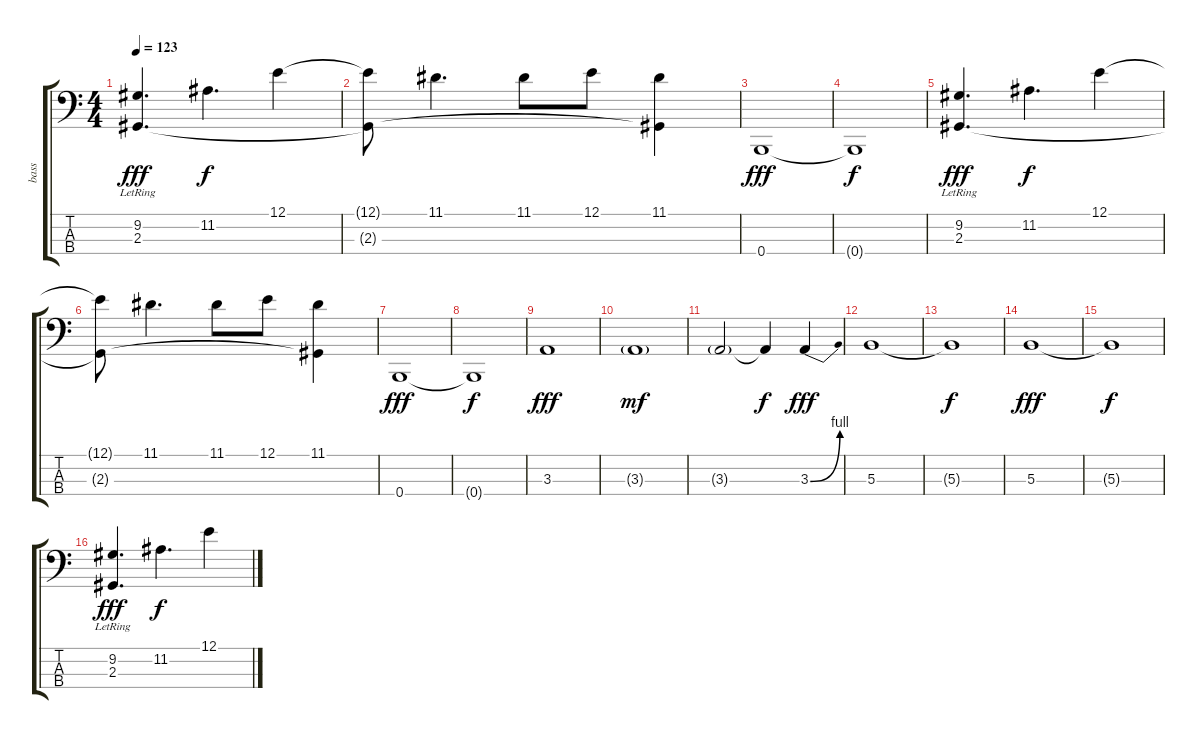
\track ("bass" "bass") {instrument electricbassfinger}
\staff {score tabs}
\tuning (E2 B1 Gb1 B0) {hide}
\ts (4 4)
\tempo 123
\clef f4
\ks c
(9.2 2.3{lr}).4{d dy fff} 11.2.4{d dy f} 12.1.4 |
(12.1{t} 2.3{t}).8 11.1.4{d} 11.1.8 12.1.8 (11.1 2.3{t}).4 |
0.4.1{dy fff} |
0.4{t}.1{dy f} |
(9.2 2.3{lr}).4{d dy fff} 11.2.4{d dy f} 12.1.4 |
(12.1{t} 2.3{t}).8 11.1.4{d} 11.1.8 12.1.8 (11.1 2.3{t}).4 |
0.4.1{dy fff} |
0.4{t}.1{dy f} |
3.3.1{dy fff} |
3.3{g}.1{dy mf} |
3.3{g}.2 3.3{t}.4{dy f} 3.3{be (bend 0 0 60 4)}.4{dy fff} |
5.3.1 |
5.3{t}.1{dy f} |
5.3.1{dy fff} |
5.3{t}.1{dy f} |
(9.2 2.3{lr}).4{d dy fff} 11.2.4{d dy f} 12.1.4
